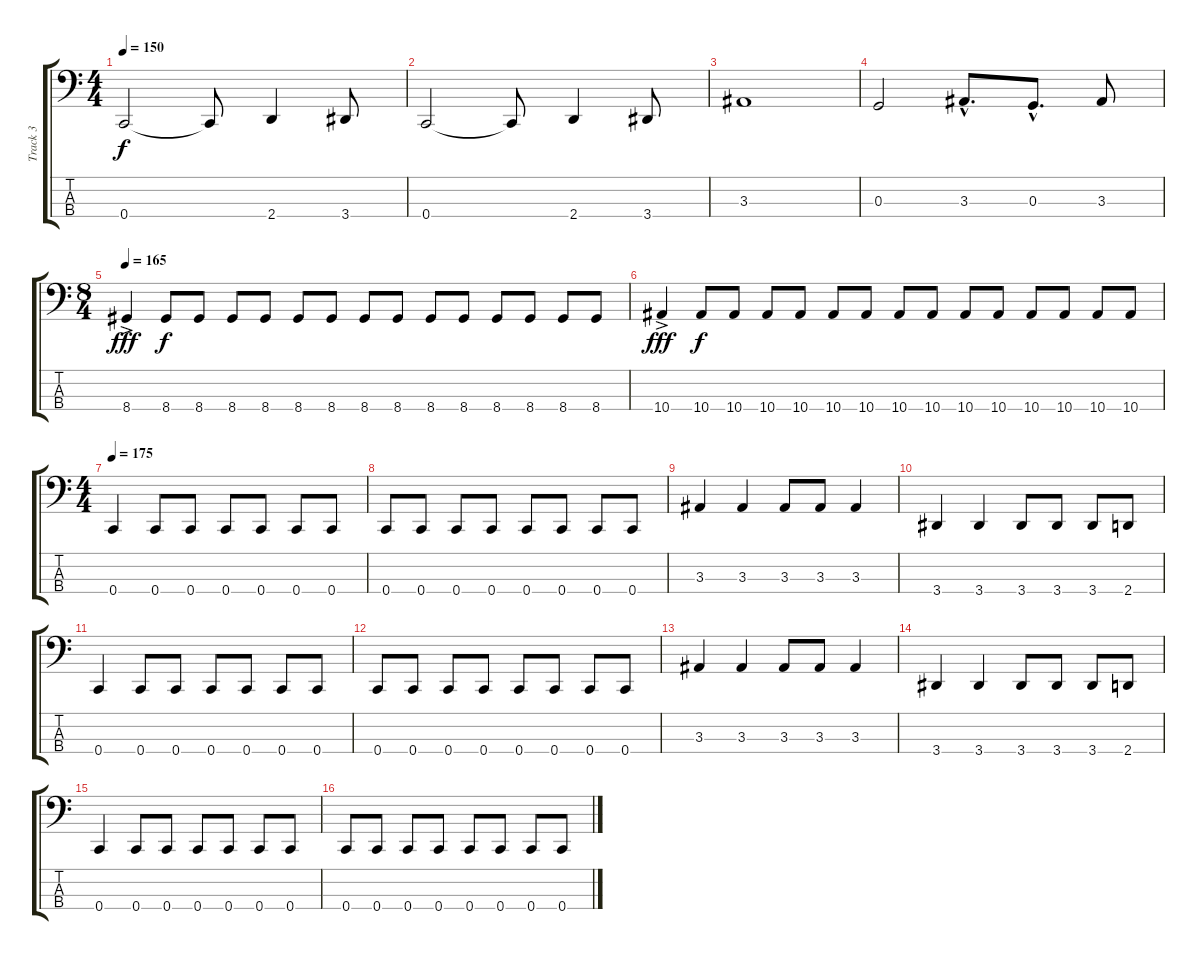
\track ("Track 3" "Track 3") {instrument electricbassfinger}
\staff {score tabs}
\tuning (F2 C2 G1 C1) {hide}
\ts (4 4)
\tempo 150
\clef f4
\ks c
0.4.2{dy f} 0.4{t}.8 2.4.4 3.4.8 |
0.4.2 0.4{t}.8 2.4.4 3.4.8 |
3.3.1 |
0.3.2 3.3{hac}.8{d} 0.3{hac}.8{d} 3.3.8 |
\ts (8 4)
\tempo 165
8.4{ac}.4{dy fff} 8.4.8{dy f} 8.4.8 8.4.8 8.4.8 8.4.8 8.4.8 8.4.8 8.4.8 8.4.8 8.4.8 8.4.8 8.4.8 8.4.8 8.4.8 |
10.4{ac}.4{dy fff} 10.4.8{dy f} 10.4.8 10.4.8 10.4.8 10.4.8 10.4.8 10.4.8 10.4.8 10.4.8 10.4.8 10.4.8 10.4.8 10.4.8 10.4.8 |
\ts (4 4)
\tempo 175
0.4.4 0.4.8 0.4.8 0.4.8 0.4.8 0.4.8 0.4.8 |
0.4.8 0.4.8 0.4.8 0.4.8 0.4.8 0.4.8 0.4.8 0.4.8 |
3.3.4 3.3.4 3.3.8 3.3.8 3.3.4 |
3.4.4 3.4.4 3.4.8 3.4.8 3.4.8 2.4.8 |
0.4.4 0.4.8 0.4.8 0.4.8 0.4.8 0.4.8 0.4.8 |
0.4.8 0.4.8 0.4.8 0.4.8 0.4.8 0.4.8 0.4.8 0.4.8 |
3.3.4 3.3.4 3.3.8 3.3.8 3.3.4 |
3.4.4 3.4.4 3.4.8 3.4.8 3.4.8 2.4.8 |
0.4.4 0.4.8 0.4.8 0.4.8 0.4.8 0.4.8 0.4.8 |
0.4.8 0.4.8 0.4.8 0.4.8 0.4.8 0.4.8 0.4.8 0.4.8
